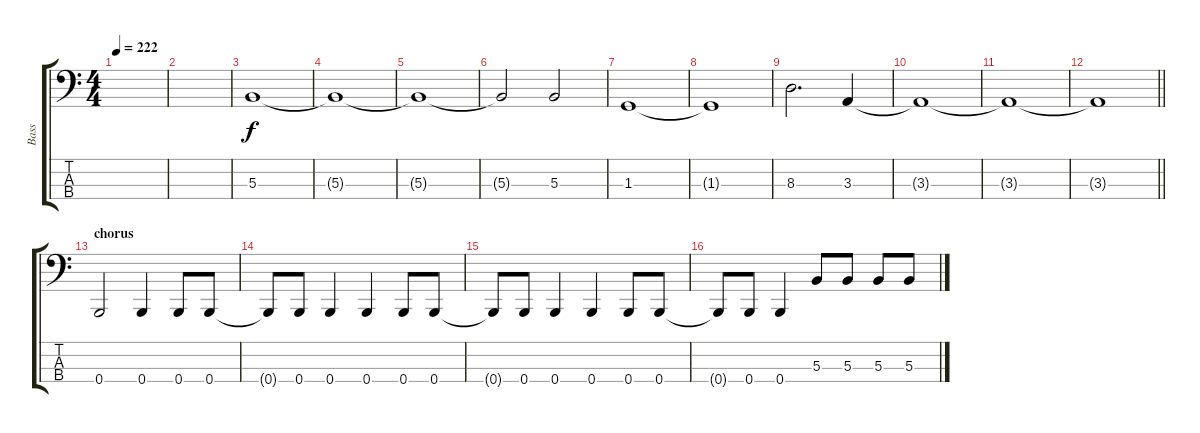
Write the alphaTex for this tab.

\track ("Bass" "Bass") {instrument electricbasspick}
\staff {score tabs}
\tuning (E2 B1 Gb1 B0) {hide}
\ts (4 4)
\tempo 222
\clef f4
\ks c
|
|
5.3.1{instrument electricbassfinger} |
5.3{t}.1 |
5.3{t}.1 |
5.3{t}.2 5.3.2 |
1.3.1 |
1.3{t}.1 |
8.3.2{d} 3.3.4 |
3.3{t}.1 |
3.3{t}.1 |
\barLineRight lightlight
3.3{t}.1 |
\section ("" "chorus")
0.4.2{instrument electricbasspick} 0.4.4 0.4.8 0.4.8 |
0.4{t}.8 0.4.8 0.4.4 0.4.4 0.4.8 0.4.8 |
0.4{t}.8 0.4.8 0.4.4 0.4.4 0.4.8 0.4.8 |
0.4{t}.8 0.4.8 0.4.4 5.3.8 5.3.8 5.3.8 5.3.8
